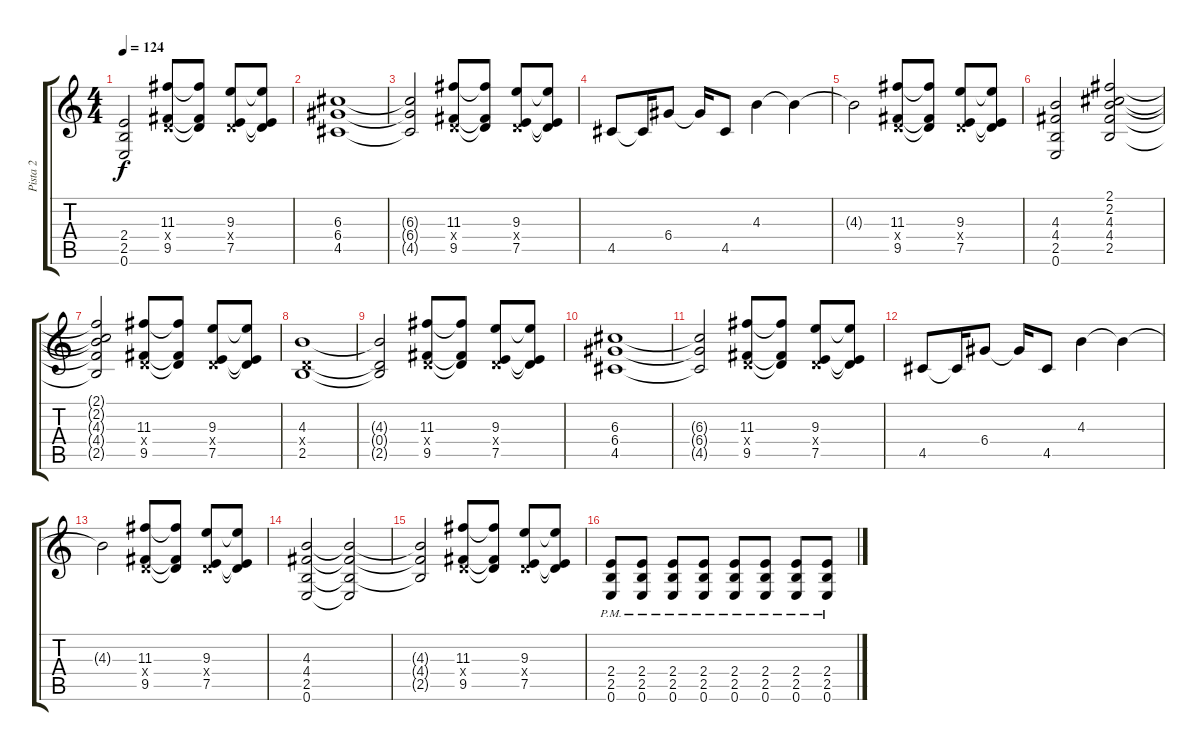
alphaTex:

\track ("Pista 2" "Pista 2") {instrument electricguitarjazz}
\staff {score tabs}
\tuning (E4 B3 G3 D3 A2 E2) {hide}
\ts (4 4)
\tempo 124
\clef g2
\ks c
(2.4 2.5 0.6).2{dy f} (11.3 0.4{x} 9.5).8 (11.3{t} 0.4{t} 9.5{t}).8 (9.3 0.4{x} 7.5).8 (9.3{t} 0.4{t} 7.5{t}).8 |
(6.3 6.4 4.5).1 |
(6.3{t} 6.4{t} 4.5{t}).2 (11.3 0.4{x} 9.5).8 (11.3{t} 0.4{t} 9.5{t}).8 (9.3 0.4{x} 7.5).8 (9.3{t} 0.4{t} 7.5{t}).8 |
4.5.8 4.5{t}.16 6.4.8 6.4{t}.16 4.5.8 4.3.4 4.3{t}.4 |
4.3{t}.2 (11.3 0.4{x} 9.5).8 (11.3{t} 0.4{t} 9.5{t}).8 (9.3 0.4{x} 7.5).8 (9.3{t} 0.4{t} 7.5{t}).8 |
(4.3 4.4 2.5 0.6).2 (2.1 2.2 4.3 4.4 2.5).2 |
(2.1{t} 2.2{t} 4.3{t} 4.4{t} 2.5{t}).2 (11.3 0.4{x} 9.5).8 (11.3{t} 0.4{t} 9.5{t}).8 (9.3 0.4{x} 7.5).8 (9.3{t} 0.4{t} 7.5{t}).8 |
(4.3 0.4{x} 2.5).1 |
(4.3{t} 0.4{t} 2.5{t}).2 (11.3 0.4{x} 9.5).8 (11.3{t} 0.4{t} 9.5{t}).8 (9.3 0.4{x} 7.5).8 (9.3{t} 0.4{t} 7.5{t}).8 |
(6.3 6.4 4.5).1 |
(6.3{t} 6.4{t} 4.5{t}).2 (11.3 0.4{x} 9.5).8 (11.3{t} 0.4{t} 9.5{t}).8 (9.3 0.4{x} 7.5).8 (9.3{t} 0.4{t} 7.5{t}).8 |
4.5.8 4.5{t}.16 6.4.8 6.4{t}.16 4.5.8 4.3.4 4.3{t}.4 |
4.3{t}.2 (11.3 0.4{x} 9.5).8 (11.3{t} 0.4{t} 9.5{t}).8 (9.3 0.4{x} 7.5).8 (9.3{t} 0.4{t} 7.5{t}).8 |
(4.3 4.4 2.5 0.6).2 (4.3{t} 4.4{t} 2.5{t} 0.6{t}).2 |
(4.3{t} 4.4{t} 2.5{t}).2 (11.3 0.4{x} 9.5).8 (11.3{t} 0.4{t} 9.5{t}).8 (9.3 0.4{x} 7.5).8 (9.3{t} 0.4{t} 7.5{t}).8 |
(2.4{pm} 2.5{pm} 0.6{pm}).8 (2.4{pm} 2.5{pm} 0.6{pm}).8 (2.4{pm} 2.5{pm} 0.6{pm}).8 (2.4{pm} 2.5{pm} 0.6{pm}).8 (2.4{pm} 2.5{pm} 0.6{pm}).8 (2.4{pm} 2.5{pm} 0.6{pm}).8 (2.4{pm} 2.5{pm} 0.6{pm}).8 (2.4{pm} 2.5{pm} 0.6{pm}).8
